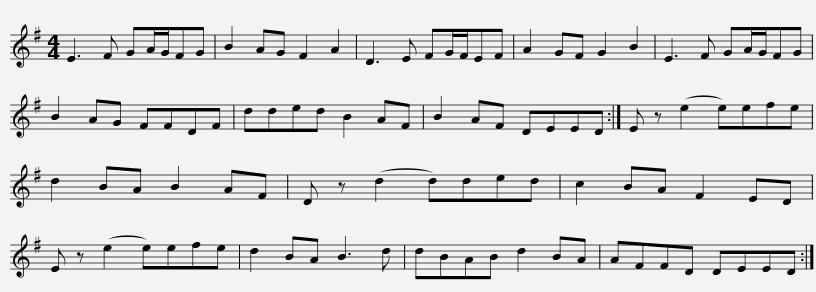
X:1
L:1/8
M:4/4
I:linebreak $
K:Emin
V:1 treble
V:1
 E3 F GA/G/FG | B2 AG F2 A2 | D3 E FG/F/EF | A2 GF G2 B2 | E3 F GA/G/FG | %5
 B2 AG FFDF |$ dded B2 AF | B2 AF DEED :| E z (e2 e)efe | d2 BA B2 AF | %10
 D z (d2 d)ded | c2 BA F2 ED |$ E z (e2 e)efe | d2 BA B3 d | dBAB d2 BA | %15
 AFFD DEED :| %16
